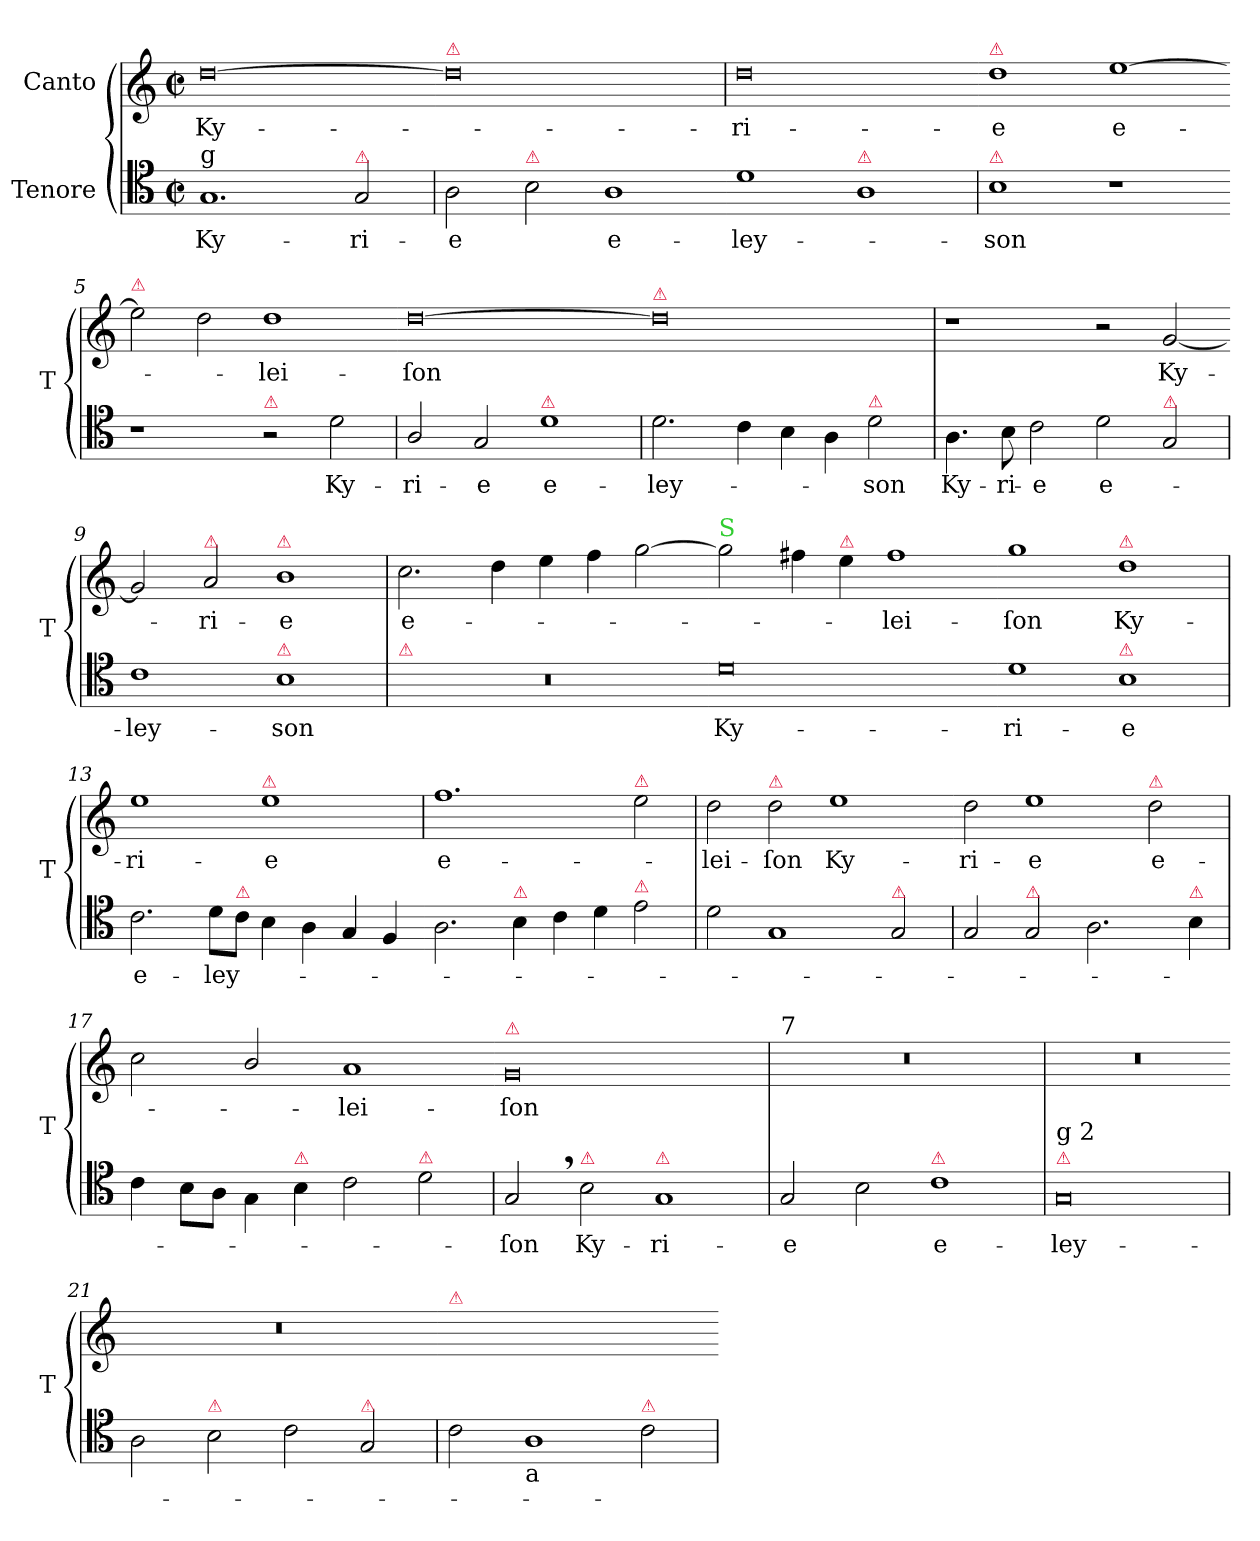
**kern	**text	**kern	**text
*part2	*part2	*part1	*part1
*staff2	*staff2	*staff1	*staff1
*I"Tenore	*	*I"Canto	*
*I'T	*	*	*
*clefC4	*	*clefG2	*
*k[]	*	*k[]	*
*M2/1	*	*M2/1	*
*met(c|)	*	*met(c|)	*
=1	=1	=1	=1
!LO:TX:a:t=g	!	!	!
1.G	Ky-	[0dd	Ky-
!LO:TX:a:color=crimson:t=⚠	!	!	!
2G/	-ri-	.	.
=2	=2-	=2-	=2-
!	!	!LO:TX:a:color=crimson:t=⚠	!
2A\	-e	0dd]	.
!LO:TX:a:color=crimson:t=⚠	!	!	!
2B\	.	.	.
1A	e-	.	.
=3-	=3	=3	=3
1d	-ley-	0dd	-ri-
!LO:TX:a:color=crimson:t=⚠	!	!	!
1A	.	.	.
=4	=4-	=4-	=4-
!	!	!LO:TX:a:color=crimson:t=⚠	!
!LO:TX:a:color=crimson:t=⚠	!	!	!
1B	-son	1dd	-e
1r	.	[1ee	e-
=5-	=5-	=5-	=5-
!	!	!LO:TX:a:color=crimson:t=⚠	!
1r	.	2ee]	.
.	.	2dd\	.
!LO:TX:a:color=crimson:t=⚠	!	!	!
2r	.	1dd	-lei-
!	!LO:LY:i	!	!
2d\	Ky-	.	.
=6	=6-	=6-	=6-
!	!LO:LY:i	!	!
2A/	-ri-	[0dd	-ſon
!	!LO:LY:i	!	!
2G/	-e	.	.
!LO:TX:a:color=crimson:t=⚠	!	!	!
!	!LO:LY:i	!	!
1d	e-	.	.
=7	=7-	=7-	=7-
!	!	!LO:TX:a:color=crimson:t=⚠	!
!	!LO:LY:i	!	!
2.d\	-ley-	0dd]	.
4c\	.	.	.
4B\	.	.	.
4A\	.	.	.
!LO:TX:a:color=crimson:t=⚠	!	!	!
!	!LO:LY:i	!	!
2d\	-son	.	.
=8	=8	=8	=8
!	!LO:LY:i	!	!
4.A\	Ky-	1r	.
!	!LO:LY:i	!	!
8B\	-ri-	.	.
!	!LO:LY:i	!	!
2c\	-e	.	.
!	!LO:LY:i	!	!
2d\	e-	2r	.
!LO:TX:a:color=crimson:t=⚠	!	!	!
!	!	!	!LO:LY:i
2G/	.	[2g/	Ky-
=9	=9-	=9-	=9-
!	!LO:LY:i	!	!
1c	-ley-	2g/]	.
!	!	!LO:TX:a:color=crimson:t=⚠	!
!	!	!	!LO:LY:i
.	.	2a/	-ri-
!	!	!LO:TX:a:color=crimson:t=⚠	!
!LO:TX:a:color=crimson:t=⚠	!	!	!
!	!LO:LY:i	!	!LO:LY:i
1B	-son	1b	-e
=10	=10	=10	=10
!LO:TX:a:color=crimson:t=⚠	!	!	!
!	!	!	!LO:LY:i
0r	.	2.cc\	e-
.	.	4dd\	.
.	.	4ee\	.
.	.	4ff\	.
.	.	[2gg\	.
=11	=11-	=11-	=11-
!	!	!LO:TX:a:color=limegreen:t=S	!
0d	Ky-	2gg\]	.
.	.	4ff#X\	.
!	!	!LO:TX:a:color=crimson:t=⚠	!
.	.	4ee\	.
!	!	!	!LO:LY:i
.	.	1ff#	-lei-
=12-	=12-	=12-	=12-
!	!	!	!LO:LY:i
1d	-ri-	1gg	-ſon
!	!	!LO:TX:a:color=crimson:t=⚠	!
!LO:TX:a:color=crimson:t=⚠	!	!	!
!	!	!	!LO:LY:i
1B	-e	1dd	Ky-
=13	=13	=13	=13
!	!	!	!LO:LY:i
2.c\	e-	1ee	-ri-
8d\L	-ley-	.	.
!LO:TX:a:color=crimson:t=⚠	!	!	!
8c\J	.	.	.
!	!	!LO:TX:a:color=crimson:t=⚠	!
!	!	!	!LO:LY:i
4B\	.	1ee	-e
4A\	.	.	.
4G/	.	.	.
4F/	.	.	.
=14-	=14	=14	=14
!	!	!	!LO:LY:i
2.A\	.	1.ff	e-
!LO:TX:a:color=crimson:t=⚠	!	!	!
4B\	.	.	.
4c\	.	.	.
4d\	.	.	.
!	!	!LO:TX:a:color=crimson:t=⚠	!
!LO:TX:a:color=crimson:t=⚠	!	!	!
2e\	.	2ee\	.
=15	=15	=15	=15
!	!	!	!LO:LY:i
2d\	.	2dd\	-lei-
!	!	!LO:TX:a:color=crimson:t=⚠	!
!	!	!	!LO:LY:i
1G	.	2dd\	ſon
!	!	!	!LO:LY:i
.	.	1ee	Ky-
!LO:TX:a:color=crimson:t=⚠	!	!	!
2G/	.	.	.
=16	=16-	=16-	=16-
!	!	!	!LO:LY:i
2G/	.	2dd\	-ri-
!LO:TX:a:color=crimson:t=⚠	!	!	!
!	!	!	!LO:LY:i
2G/	.	1ee	-e
2.A\	.	.	.
!	!	!LO:TX:a:color=crimson:t=⚠	!
!	!	!	!LO:LY:i
.	.	2dd\	e-
!LO:TX:a:color=crimson:t=⚠	!	!	!
4B\	.	.	.
=17	=17	=17	=17
4c\	.	2cc\	.
8B\L	.	.	.
8A\J	.	.	.
4G\	.	2b/	.
!LO:TX:a:color=crimson:t=⚠	!	!	!
4B\	.	.	.
!	!	!	!LO:LY:i
2c\	.	1a	-lei-
!LO:TX:a:color=crimson:t=⚠	!	!	!
2d\	.	.	.
=18	=18-	=18-	=18-
!	!	!LO:TX:a:color=crimson:t=⚠	!
!	!	!	!LO:LY:i
2G,/	-ſon	0g	-ſon
!LO:TX:a:color=crimson:t=⚠	!	!	!
2B\	Ky-	.	.
!LO:TX:a:color=crimson:t=⚠	!	!	!
1G	-ri-	.	.
=19	=19	=19	=19
!	!	!LO:TX:a:t=7	!
2G/	-e	0r	.
2B\	.	.	.
!LO:TX:a:color=crimson:t=⚠	!	!	!
1c	e-	.	.
=20	=20	=20	=20
!LO:TX:a:color=crimson:t=⚠	!	!	!
!LO:TX:a:t=g 2	!	!	!
0G	-ley-	0r	.
=21	=21-	=21-	=21-
2A\	.	0r	.
!LO:TX:a:color=crimson:t=⚠	!	!	!
2B\	.	.	.
2c\	.	.	.
!LO:TX:a:color=crimson:t=⚠	!	!	!
2G/	.	.	.
=22	=22-	=22-	=22-
!	!	!LO:TX:a:color=crimson:t=⚠	!
2c\	.	0ryy	.
!LO:TX:b:t=a	!	!	!
1A	.	.	.
!LO:TX:a:color=crimson:t=⚠	!	!	!
2c\	.	.	.
=	=-	=-	=-
*-	*-	*-	*-
